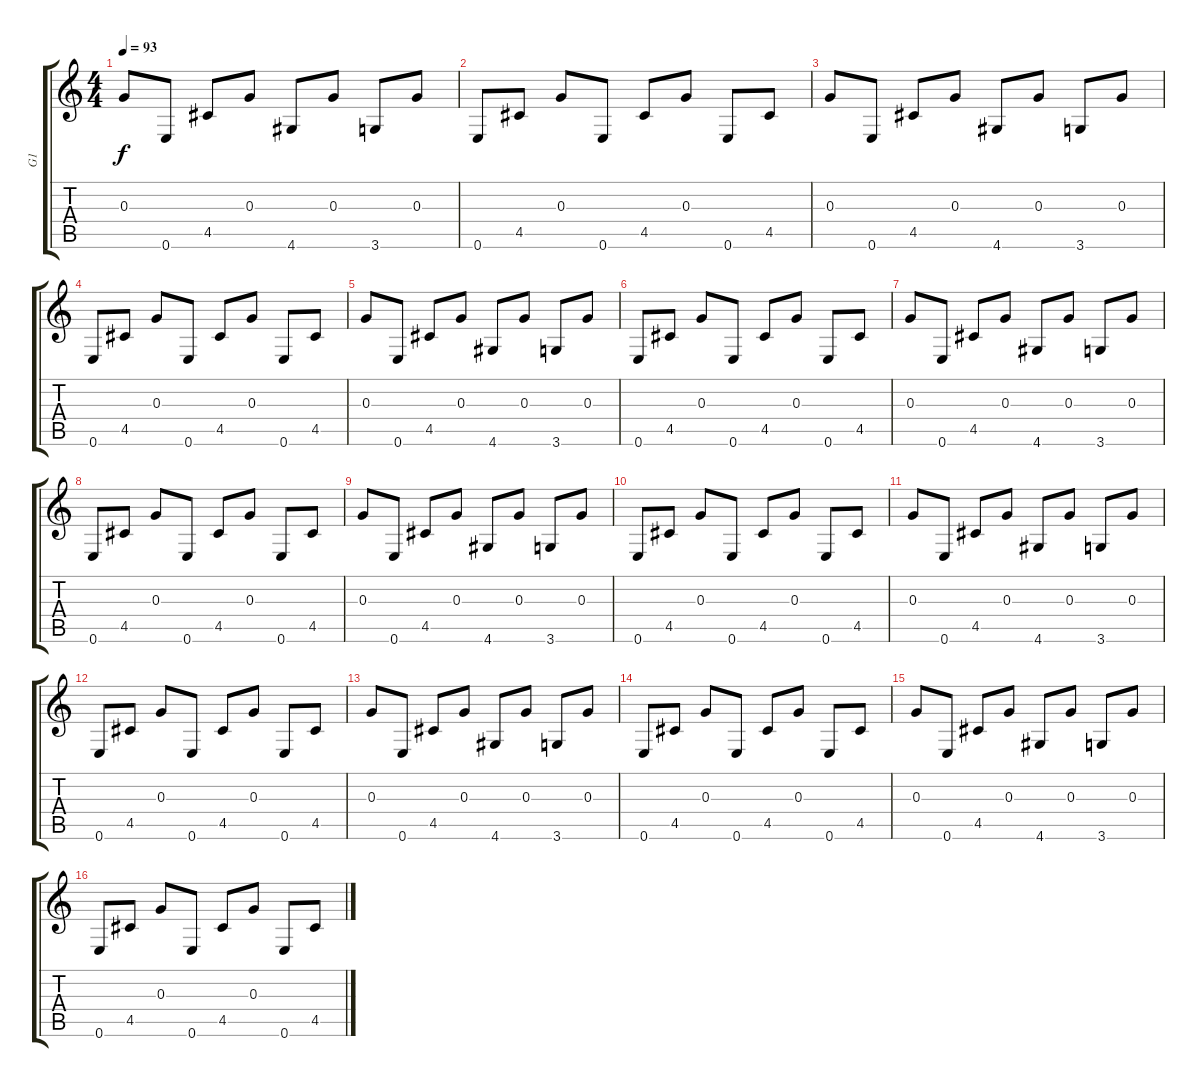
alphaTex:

\track ("G1" "G1") {instrument acousticguitarnylon}
\staff {score tabs}
\tuning (E4 B3 G3 D3 A2 E2) {hide}
\ts (4 4)
\tempo 93
\clef g2
\ks c
0.3.8{dy f} 0.6.8 4.5.8 0.3.8 4.6.8 0.3.8 3.6.8 0.3.8 |
0.6.8 4.5.8 0.3.8 0.6.8 4.5.8 0.3.8 0.6.8 4.5.8 |
0.3.8 0.6.8 4.5.8 0.3.8 4.6.8 0.3.8 3.6.8 0.3.8 |
0.6.8 4.5.8 0.3.8 0.6.8 4.5.8 0.3.8 0.6.8 4.5.8 |
0.3.8 0.6.8 4.5.8 0.3.8 4.6.8 0.3.8 3.6.8 0.3.8 |
0.6.8 4.5.8 0.3.8 0.6.8 4.5.8 0.3.8 0.6.8 4.5.8 |
0.3.8 0.6.8 4.5.8 0.3.8 4.6.8 0.3.8 3.6.8 0.3.8 |
0.6.8 4.5.8 0.3.8 0.6.8 4.5.8 0.3.8 0.6.8 4.5.8 |
0.3.8 0.6.8 4.5.8 0.3.8 4.6.8 0.3.8 3.6.8 0.3.8 |
0.6.8 4.5.8 0.3.8 0.6.8 4.5.8 0.3.8 0.6.8 4.5.8 |
0.3.8 0.6.8 4.5.8 0.3.8 4.6.8 0.3.8 3.6.8 0.3.8 |
0.6.8 4.5.8 0.3.8 0.6.8 4.5.8 0.3.8 0.6.8 4.5.8 |
0.3.8 0.6.8 4.5.8 0.3.8 4.6.8 0.3.8 3.6.8 0.3.8 |
0.6.8 4.5.8 0.3.8 0.6.8 4.5.8 0.3.8 0.6.8 4.5.8 |
0.3.8 0.6.8 4.5.8 0.3.8 4.6.8 0.3.8 3.6.8 0.3.8 |
0.6.8 4.5.8 0.3.8 0.6.8 4.5.8 0.3.8 0.6.8 4.5.8
